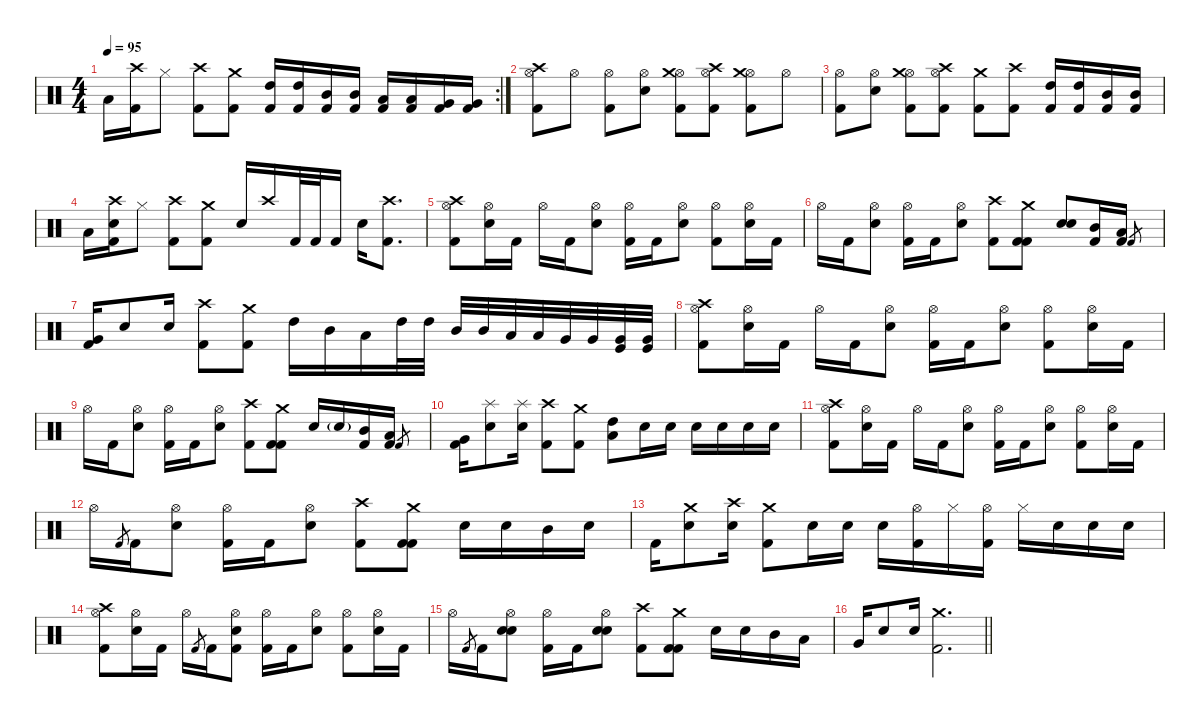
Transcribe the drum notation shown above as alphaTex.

\defaultSystemsLayout 4
\hideDynamics
\bracketExtendMode nobrackets
\multiBarRest
\singleTrackTrackNamePolicy hidden
\multiTrackTrackNamePolicy hidden
\firstSystemTrackNameMode fullname
\firstSystemTrackNameOrientation horizontal
\otherSystemsTrackNameOrientation horizontal
\track ("Drums" "drm.") {defaultSystemsLayout 4 instrument percussion}
\staff {score}
\articulation defaults
\rc 2
\ts (4 4)
\tempo 95
\clef neutral
\ks c "Low Tom (hit)".16{dy ff beam Down}
("Crash high (hit)" "Kick (hit) 2").16{dy fff beam Down} "Hi-Hat (closed)".8{dy f beam Down} ("Crash high (hit)" "Kick (hit) 2").8{dy fff beam Down} ("Crash medium (hit)" "Kick (hit) 2").8{beam Down} ("High Tom (hit)" "Kick (hit) 2").16{dy ff beam Up} ("High Tom (hit)" "Kick (hit) 2").16{beam Up} ("Mid Tom (hit)" "Kick (hit) 2").16{beam Up} ("Mid Tom (hit)" "Kick (hit) 2").16{beam Up} ("Low Tom (hit)" "Kick (hit) 2").16{beam Up} ("Low Tom (hit)" "Kick (hit) 2").16{beam Up} ("Very Low Tom (hit)" "Kick (hit) 2").16{dy f beam Up} ("Very Low Tom (hit)" "Kick (hit) 2").16{beam Up} |
("Hi-Hat (open)" "Crash high (hit)" "Kick (hit) 2").8{beam Down} "Hi-Hat (open)".8{beam Down} ("Hi-Hat (open)" "Kick (hit) 2").8{beam Down} ("Hi-Hat (open)" "Snare (hit) 2").8{beam Down} ("Hi-Hat (open)" "Crash medium (hit)" "Kick (hit) 2").8{beam Down} ("Hi-Hat (open)" "Crash high (hit)" "Kick (hit) 2").8{beam Down} ("Hi-Hat (open)" "Crash medium (hit)" "Kick (hit) 2").8{beam Down} "Hi-Hat (open)".8{beam Down} |
("Hi-Hat (open)" "Kick (hit) 2").8{beam Down} ("Hi-Hat (open)" "Snare (hit) 2").8{beam Down} ("Hi-Hat (open)" "Crash medium (hit)" "Kick (hit) 2").8{beam Down} ("Hi-Hat (open)" "Crash high (hit)" "Kick (hit) 2").8{beam Down} ("Crash medium (hit)" "Kick (hit) 2").8{dy ff beam Down} ("Crash high (hit)" "Kick (hit) 2").8{beam Down} ("High Tom (hit)" "Kick (hit) 2").16{beam Up} ("High Tom (hit)" "Kick (hit) 2").16{beam Up} ("Mid Tom (hit)" "Kick (hit) 2").16{beam Up} ("Mid Tom (hit)" "Kick (hit) 2").16{beam Up} |
"Low Tom (hit)".16{beam Down} ("Crash high (hit)" "Snare (hit) 2" "Kick (hit) 2").16{dy fff beam Down} "Hi-Hat (closed)".8{dy f beam Down} ("Crash high (hit)" "Kick (hit) 2").8{dy fff beam Down} ("Crash medium (hit)" "Kick (hit) 2").8{beam Down} "Snare (hit) 2".16{dy ff beam Up} "Crash high (hit)".16{beam Up} "Kick (hit) 2".32{beam Up} "Kick (hit) 2".32{beam Up} "Kick (hit) 2".16{beam Up} "Snare (hit) 2".16{beam Down} ("Crash high (hit)" "Kick (hit) 2").8{d dy fff beam Down} |
("Hi-Hat (open)" "Crash high (hit)" "Kick (hit) 2").8{dy ff beam Down} ("Hi-Hat (open)" "Snare (hit) 2").16{beam Down} "Kick (hit) 2".16{beam Down} "Hi-Hat (open)".16{beam Down} "Kick (hit) 2".16{dy f beam Down} ("Hi-Hat (open)" "Snare (hit) 2").8{dy ff beam Down} ("Hi-Hat (open)" "Kick (hit) 2").16{beam Down} "Kick (hit) 2".16{dy f beam Down} ("Hi-Hat (open)" "Snare (hit) 2").8{dy ff beam Down} ("Hi-Hat (open)" "Kick (hit) 2").8{beam Down} ("Hi-Hat (open)" "Snare (hit) 2").16{beam Down} "Kick (hit) 2".16{dy f beam Down} |
"Hi-Hat (open)".16{dy ff beam Down} "Kick (hit) 2".16{dy f beam Down} ("Hi-Hat (open)" "Snare (hit) 2").8{dy ff beam Down} ("Hi-Hat (open)" "Kick (hit) 2").16{beam Down} "Kick (hit) 2".16{dy f beam Down} ("Hi-Hat (open)" "Snare (hit) 2").8{dy ff beam Down} ("Crash high (hit)" "Kick (hit) 2").8{dy fff beam Down} ("Crash medium (hit)" "Kick (hit) 2" "Kick (hit) 2").8{beam Down} ("Snare (hit) 2" "Metronome (bell)").8{dy ff beam Up} ("Mid Tom (hit)" "Kick (hit) 2").16{beam Up} ("Low Tom (hit)" "Kick (hit) 2").16{beam Up} "Kick (hit) 2".8{gr dy mf beam Up} |
("Very Low Tom (hit)" "Kick (hit) 2").16{dy f beam Up} "Snare (hit) 2".8{dy ff beam Up} "Snare (hit) 2".16{beam Up} ("Crash high (hit)" "Kick (hit) 2").8{dy fff beam Down} ("Crash medium (hit)" "Kick (hit) 2").8{beam Down} "High Tom (hit)".16{dy ff beam Down} "Mid Tom (hit)".16{beam Down} "Low Tom (hit)".16{dy f beam Down} "High Tom (hit)".32{beam Down} "High Tom (hit)".32{beam Down} "Mid Tom (hit)".32{beam Up} "Mid Tom (hit)".32{beam Up} "Low Tom (hit)".32{beam Up} "Low Tom (hit)".32{beam Up} "Very Low Tom (hit)".32{beam Up} "Very Low Tom (hit)".32{beam Up} ("Very Low Tom (hit)" "Kick (hit)").32{beam Up} ("Very Low Tom (hit)" "Kick (hit)").32{beam Up} |
("Hi-Hat (open)" "Crash high (hit)" "Kick (hit) 2").8{dy ff beam Down} ("Hi-Hat (open)" "Snare (hit) 2").16{beam Down} "Kick (hit) 2".16{beam Down} "Hi-Hat (open)".16{beam Down} "Kick (hit) 2".16{dy f beam Down} ("Hi-Hat (open)" "Snare (hit) 2").8{dy ff beam Down} ("Hi-Hat (open)" "Kick (hit) 2").16{beam Down} "Kick (hit) 2".16{dy f beam Down} ("Hi-Hat (open)" "Snare (hit) 2").8{dy ff beam Down} ("Hi-Hat (open)" "Kick (hit) 2").8{beam Down} ("Hi-Hat (open)" "Snare (hit) 2").16{beam Down} "Kick (hit) 2".16{dy f beam Down} |
"Hi-Hat (open)".16{dy ff beam Down} "Kick (hit) 2".16{dy f beam Down} ("Hi-Hat (open)" "Snare (hit) 2").8{dy ff beam Down} ("Hi-Hat (open)" "Kick (hit) 2").16{beam Down} "Kick (hit) 2".16{dy f beam Down} ("Hi-Hat (open)" "Snare (hit) 2").8{dy ff beam Down} ("Crash high (hit)" "Kick (hit) 2").8{dy fff beam Down} ("Crash medium (hit)" "Kick (hit) 2" "Kick (hit) 2").8{beam Down} "Snare (hit) 2".16{dy ff beam Up} "Snare (hit) 2"{g}.16{dy mf beam Up} ("Mid Tom (hit)" "Kick (hit) 2").16{dy ff beam Up} ("Low Tom (hit)" "Kick (hit) 2").16{beam Up} "Kick (hit) 2".8{gr dy f beam Up} |
("Very Low Tom (hit)" "Kick (hit) 2").16{beam Down} ("Splash (hit)" "Snare (hit) 2").8{dy fff beam Down} ("Splash (hit)" "Snare (hit) 2").16{beam Down} ("Crash high (hit)" "Kick (hit) 2").8{beam Down} ("Crash medium (hit)" "Kick (hit) 2").8{beam Down} ("Low Tom (hit)" "High Tom (hit)").8{dy ff beam Down} "Snare (hit) 2".16{dy mf beam Down} "Snare (hit) 2".16{beam Down} "Snare (hit) 2".16{beam Down} "Snare (hit) 2".16{beam Down} "Snare (hit) 2".16{beam Down} "Snare (hit) 2".16{beam Down} |
("Hi-Hat (open)" "Crash high (hit)" "Kick (hit) 2").8{dy ff beam Down} ("Hi-Hat (open)" "Snare (hit) 2").16{beam Down} "Kick (hit) 2".16{beam Down} "Hi-Hat (open)".16{beam Down} "Kick (hit) 2".16{dy f beam Down} ("Hi-Hat (open)" "Snare (hit) 2").8{dy ff beam Down} ("Hi-Hat (open)" "Kick (hit) 2").16{beam Down} "Kick (hit) 2".16{dy f beam Down} ("Hi-Hat (open)" "Snare (hit) 2").8{dy ff beam Down} ("Hi-Hat (open)" "Kick (hit) 2").8{beam Down} ("Hi-Hat (open)" "Snare (hit) 2").16{beam Down} "Kick (hit) 2".16{dy f beam Down} |
"Hi-Hat (open)".16{dy ff beam Down} "Kick (hit) 2".8{gr dy f beam Up} "Kick (hit) 2".16{beam Down} ("Hi-Hat (open)" "Snare (hit) 2").8{dy ff beam Down} ("Hi-Hat (open)" "Kick (hit) 2").16{beam Down} "Kick (hit) 2".16{dy f beam Down} ("Hi-Hat (open)" "Snare (hit) 2").8{dy ff beam Down} ("Crash high (hit)" "Kick (hit) 2").8{dy fff beam Down} ("Crash medium (hit)" "Kick (hit) 2" "Kick (hit) 2").8{beam Down} "Snare (hit) 2".16{dy ff beam Down} "Snare (hit) 2".16{dy f beam Down} "Mid Tom (hit)".16{dy ff beam Down} "Snare (hit) 2".16{beam Down} |
"Kick (hit) 2".16{dy f beam Down} ("Crash medium (hit)" "Snare (hit) 2").8{dy fff beam Down} ("Crash high (hit)" "Snare (hit) 2").16{beam Down} ("Crash medium (hit)" "Kick (hit) 2").8{dy ff beam Down} "Snare (hit) 2".16{beam Down} "Snare (hit) 2".16{beam Down} "Snare (hit) 2".16{dy f beam Down} ("Hi-Hat (open)" "Kick (hit) 2").16{dy fff beam Down} "Hi-Hat (closed)".16{dy ff beam Down} ("Hi-Hat (open)" "Kick (hit) 2").16{dy fff beam Down} "Hi-Hat (closed)".16{dy ff beam Down} "Snare (hit) 2".16{beam Down} "Snare (hit) 2".16{beam Down} "Snare (hit) 2".16{beam Down} |
("Hi-Hat (open)" "Crash high (hit)" "Kick (hit) 2").8{beam Down} ("Hi-Hat (open)" "Snare (hit) 2").16{beam Down} "Kick (hit) 2".16{beam Down} "Hi-Hat (open)".16{beam Down} "Kick (hit) 2".8{gr dy f beam Up} "Kick (hit) 2".16{beam Down} ("Hi-Hat (open)" "Snare (hit) 2" "Kick (hit) 2").8{dy ff beam Down} ("Hi-Hat (open)" "Kick (hit) 2").16{beam Down} "Kick (hit) 2".16{dy f beam Down} ("Hi-Hat (open)" "Snare (hit) 2").8{dy ff beam Down} ("Hi-Hat (open)" "Kick (hit) 2").8{beam Down} ("Hi-Hat (open)" "Snare (hit) 2").16{beam Down} "Kick (hit) 2".16{dy f beam Down} |
"Hi-Hat (open)".16{dy ff beam Down} "Kick (hit) 2".8{gr dy f beam Up} "Kick (hit) 2".16{beam Down} ("Hi-Hat (open)" "Snare (hit) 2" "Metronome (bell)").8{dy ff beam Down} ("Hi-Hat (open)" "Kick (hit) 2").16{beam Down} "Kick (hit) 2".16{dy f beam Down} ("Hi-Hat (open)" "Snare (hit) 2" "Metronome (bell)").8{dy ff beam Down} ("Crash high (hit)" "Kick (hit) 2").8{dy fff beam Down} ("Crash medium (hit)" "Kick (hit) 2" "Kick (hit) 2").8{beam Down} "Snare (hit) 2".16{dy ff beam Down} "Snare (hit) 2".16{dy f beam Down} "Mid Tom (hit)".16{dy ff beam Down} "Low Tom (hit)".16{beam Down} |
\barLineRight lightlight "Very Low Tom (hit)".16{dy fff beam Up} "Snare (hit) 2".8{beam Up} "Snare (hit) 2".16{beam Up}
("Crash medium (hit)" "Kick (hit) 2").2{d beam Down}
